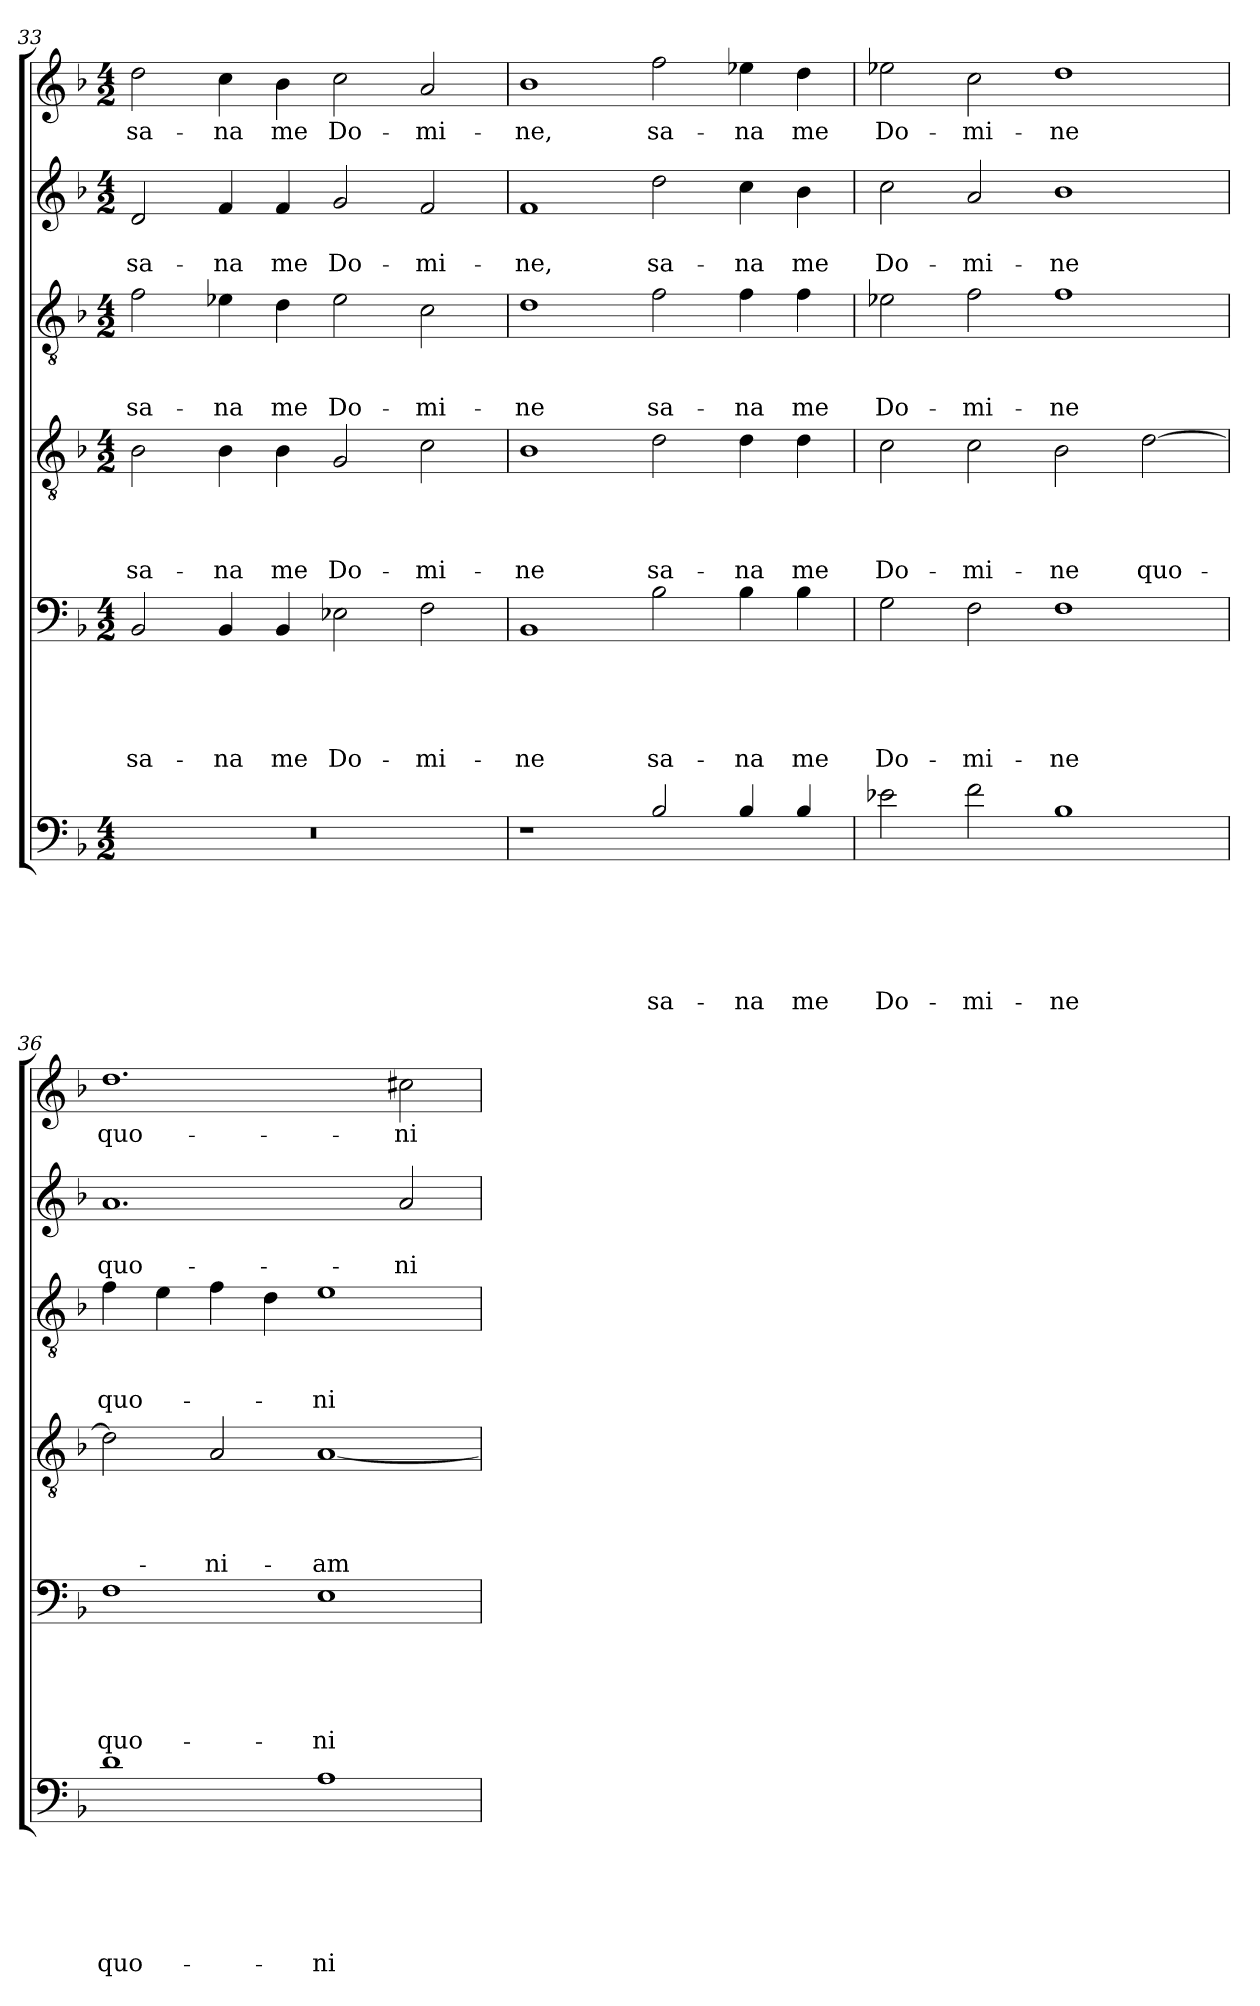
**kern	**text	**text	**text	**text	**text	**text	**kern	**text	**text	**text	**text	**text	**kern	**text	**text	**text	**text	**kern	**text	**text	**text	**kern	**text	**text	**kern	**text
*part6	*part6	*part6	*part6	*part6	*part6	*part6	*part5	*part5	*part5	*part5	*part5	*part5	*part4	*part4	*part4	*part4	*part4	*part3	*part3	*part3	*part3	*part2	*part2	*part2	*part1	*part1
*staff6	*staff6	*staff6	*staff6	*staff6	*staff6	*staff6	*staff5	*staff5	*staff5	*staff5	*staff5	*staff5	*staff4	*staff4	*staff4	*staff4	*staff4	*staff3	*staff3	*staff3	*staff3	*staff2	*staff2	*staff2	*staff1	*staff1
*clefF4	*	*	*	*	*	*	*clefF4	*	*	*	*	*	*clefGv2	*	*	*	*	*clefGv2	*	*	*	*clefG2	*	*	*clefG2	*
*ITrd8c14	*	*	*	*	*	*	*	*	*	*	*	*	*	*	*	*	*	*	*	*	*	*	*	*	*	*
*k[b-]	*	*	*	*	*	*	*k[b-]	*	*	*	*	*	*k[b-]	*	*	*	*	*k[b-]	*	*	*	*k[b-]	*	*	*k[b-]	*
*F:	*	*	*	*	*	*	*F:	*	*	*	*	*	*F:	*	*	*	*	*F:	*	*	*	*F:	*	*	*F:	*
*M4/2	*	*	*	*	*	*	*M4/2	*	*	*	*	*	*M4/2	*	*	*	*	*M4/2	*	*	*	*M4/2	*	*	*M4/2	*
=33	=33	=33	=33	=33	=33	=33	=33	=33	=33	=33	=33	=33	=33	=33	=33	=33	=33	=33	=33	=33	=33	=33	=33	=33	=33	=33
!	!	!	!	!	!	!	!	!	!	!	!	!LO:LY:b	!	!	!	!	!LO:LY:b	!	!	!	!LO:LY:b	!	!	!LO:LY:b	!	!LO:LY:b
0r	.	.	.	.	.	.	2BB-/	.	.	.	.	sa-	2B-\	.	.	.	sa-	2f\	.	.	sa-	2d/	.	sa-	2dd\	sa-
!	!	!	!	!	!	!	!	!	!	!	!	!LO:LY:b	!	!	!	!	!LO:LY:b	!	!	!	!LO:LY:b	!	!	!LO:LY:b	!	!LO:LY:b
.	.	.	.	.	.	.	4BB-/	.	.	.	.	-na	4B-\	.	.	.	-na	4e-X\	.	.	-na	4f/	.	-na	4cc\	-na
!	!	!	!	!	!	!	!	!	!	!	!	!LO:LY:b	!	!	!	!	!LO:LY:b	!	!	!	!LO:LY:b	!	!	!LO:LY:b	!	!LO:LY:b
.	.	.	.	.	.	.	4BB-/	.	.	.	.	me	4B-\	.	.	.	me	4d\	.	.	me	4f/	.	me	4b-\	me
!	!	!	!	!	!	!	!	!	!	!	!	!LO:LY:b	!	!	!	!	!LO:LY:b	!	!	!	!LO:LY:b	!	!	!LO:LY:b	!	!LO:LY:b
.	.	.	.	.	.	.	2E-X\	.	.	.	.	Do-	2G/	.	.	.	Do-	2e-\	.	.	Do-	2g/	.	Do-	2cc\	Do-
!	!	!	!	!	!	!	!	!	!	!	!	!LO:LY:b	!	!	!	!	!LO:LY:b	!	!	!	!LO:LY:b	!	!	!LO:LY:b	!	!LO:LY:b
.	.	.	.	.	.	.	2F\	.	.	.	.	-mi-	2c\	.	.	.	-mi-	2c\	.	.	-mi-	2f/	.	-mi-	2a/	-mi-
=34	=34	=34	=34	=34	=34	=34	=34	=34	=34	=34	=34	=34	=34	=34	=34	=34	=34	=34	=34	=34	=34	=34	=34	=34	=34	=34
!	!	!	!	!	!	!	!	!	!	!	!	!LO:LY:b	!	!	!	!	!LO:LY:b	!	!	!	!LO:LY:b	!	!	!LO:LY:b	!	!LO:LY:b
1r	.	.	.	.	.	.	1BB-	.	.	.	.	-ne	1B-	.	.	.	-ne	1d	.	.	-ne	1f	.	-ne,	1b-	-ne,
!	!	!	!	!	!	!LO:LY:b	!	!	!	!	!	!LO:LY:b	!	!	!	!	!LO:LY:b	!	!	!	!LO:LY:b	!	!	!LO:LY:b	!	!LO:LY:b
2BB-/	.	.	.	.	.	sa-	2B-\	.	.	.	.	sa-	2d\	.	.	.	sa-	2f\	.	.	sa-	2dd\	.	sa-	2ff\	sa-
!	!	!	!	!	!	!LO:LY:b	!	!	!	!	!	!LO:LY:b	!	!	!	!	!LO:LY:b	!	!	!	!LO:LY:b	!	!	!LO:LY:b	!	!LO:LY:b
4BB-/	.	.	.	.	.	-na	4B-\	.	.	.	.	-na	4d\	.	.	.	-na	4f\	.	.	-na	4cc\	.	-na	4ee-X\	-na
!	!	!	!	!	!	!LO:LY:b	!	!	!	!	!	!LO:LY:b	!	!	!	!	!LO:LY:b	!	!	!	!LO:LY:b	!	!	!LO:LY:b	!	!LO:LY:b
4BB-/	.	.	.	.	.	me	4B-\	.	.	.	.	me	4d\	.	.	.	me	4f\	.	.	me	4b-\	.	me	4dd\	me
=35	=35	=35	=35	=35	=35	=35	=35	=35	=35	=35	=35	=35	=35	=35	=35	=35	=35	=35	=35	=35	=35	=35	=35	=35	=35	=35
!	!	!	!	!	!	!LO:LY:b	!	!	!	!	!	!LO:LY:b	!	!	!	!	!LO:LY:b	!	!	!	!LO:LY:b	!	!	!LO:LY:b	!	!LO:LY:b
2E-X\	.	.	.	.	.	Do-	2G\	.	.	.	.	Do-	2c\	.	.	.	Do-	2e-X\	.	.	Do-	2cc\	.	Do-	2ee-X\	Do-
!	!	!	!	!	!	!LO:LY:b	!	!	!	!	!	!LO:LY:b	!	!	!	!	!LO:LY:b	!	!	!	!LO:LY:b	!	!	!LO:LY:b	!	!LO:LY:b
2F\	.	.	.	.	.	-mi-	2F\	.	.	.	.	-mi-	2c\	.	.	.	-mi-	2f\	.	.	-mi-	2a/	.	-mi-	2cc\	-mi-
!	!	!	!	!	!	!LO:LY:b	!	!	!	!	!	!LO:LY:b	!	!	!	!	!LO:LY:b	!	!	!	!LO:LY:b	!	!	!LO:LY:b	!	!LO:LY:b
1BB-	.	.	.	.	.	-ne	1F	.	.	.	.	-ne	2B-\	.	.	.	-ne	1f	.	.	-ne	1b-	.	-ne	1dd	-ne
!	!	!	!	!	!	!	!	!	!	!	!	!	!	!	!	!	!LO:LY:b	!	!	!	!	!	!	!	!	!
.	.	.	.	.	.	.	.	.	.	.	.	.	[2d\	.	.	.	quo-	.	.	.	.	.	.	.	.	.
=36	=36	=36	=36	=36	=36	=36	=36	=36	=36	=36	=36	=36	=36	=36	=36	=36	=36	=36	=36	=36	=36	=36	=36	=36	=36	=36
!	!	!	!	!	!	!LO:LY:b	!	!	!	!	!	!LO:LY:b	!	!	!	!	!	!	!	!	!LO:LY:b	!	!	!LO:LY:b	!	!LO:LY:b
1D	.	.	.	.	.	quo-	1F	.	.	.	.	quo-	2d\]	.	.	.	.	4f\	.	.	quo-	1.a	.	quo-	1.dd	quo-
.	.	.	.	.	.	.	.	.	.	.	.	.	.	.	.	.	.	4e\	.	.	.	.	.	.	.	.
!	!	!	!	!	!	!	!	!	!	!	!	!	!	!	!	!	!LO:LY:b	!	!	!	!	!	!	!	!	!
.	.	.	.	.	.	.	.	.	.	.	.	.	2A/	.	.	.	-ni-	4f\	.	.	.	.	.	.	.	.
.	.	.	.	.	.	.	.	.	.	.	.	.	.	.	.	.	.	4d\	.	.	.	.	.	.	.	.
!	!	!	!	!	!	!LO:LY:b	!	!	!	!	!	!LO:LY:b	!	!	!	!	!LO:LY:b	!	!	!	!LO:LY:b	!	!	!	!	!
1AA	.	.	.	.	.	-ni-	1E	.	.	.	.	-ni-	[1A	.	.	.	-am	1e	.	.	-ni-	.	.	.	.	.
!	!	!	!	!	!	!	!	!	!	!	!	!	!	!	!	!	!	!	!	!	!	!	!	!LO:LY:b	!	!LO:LY:b
.	.	.	.	.	.	.	.	.	.	.	.	.	.	.	.	.	.	.	.	.	.	2a/	.	-ni-	2cc#X\	-ni-
=	=	=	=	=	=	=	=	=	=	=	=	=	=	=	=	=	=	=	=	=	=	=	=	=	=	=
*-	*-	*-	*-	*-	*-	*-	*-	*-	*-	*-	*-	*-	*-	*-	*-	*-	*-	*-	*-	*-	*-	*-	*-	*-	*-	*-
